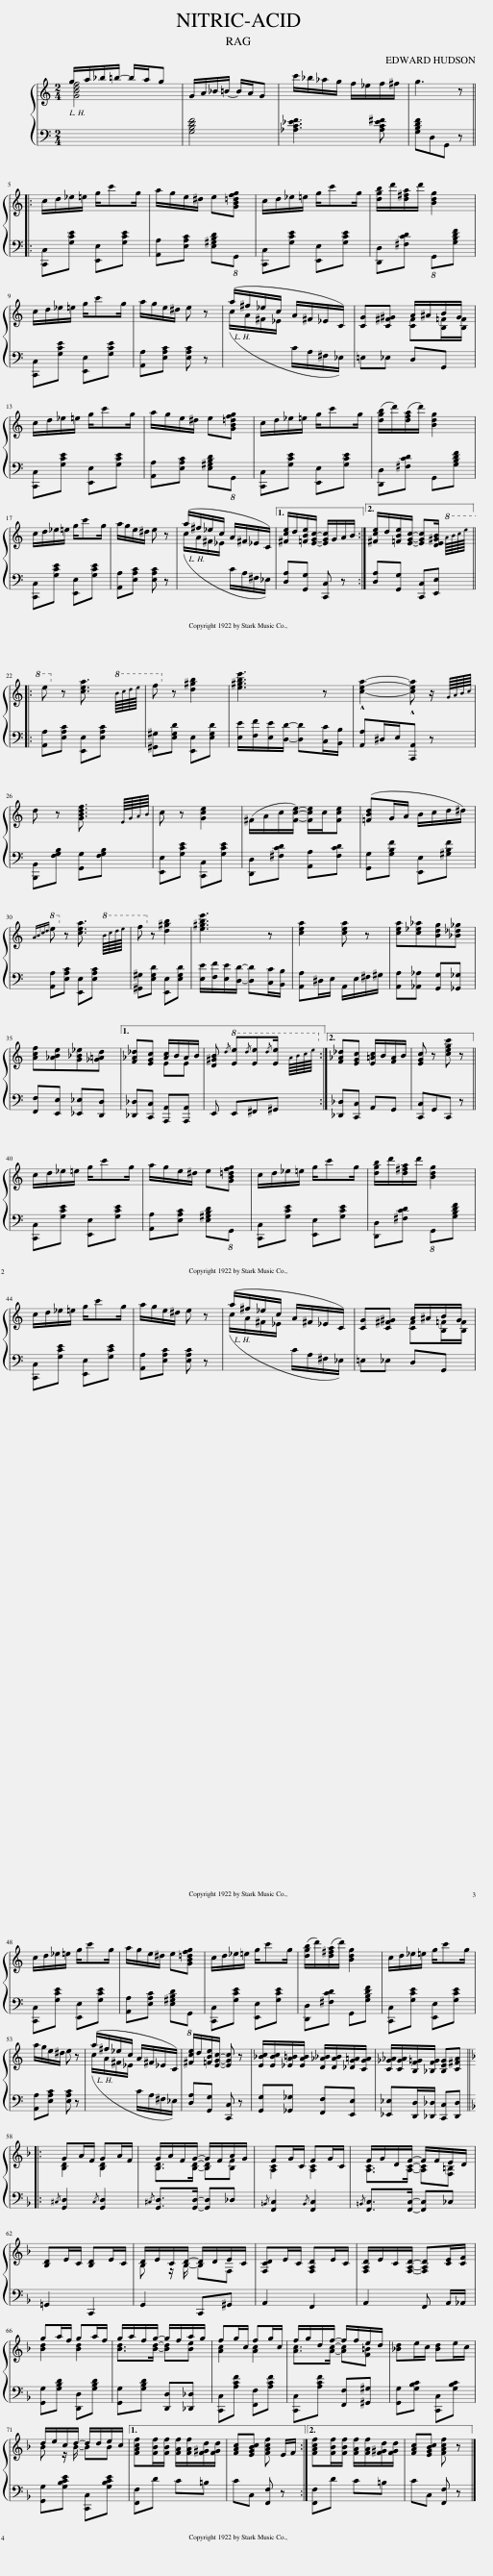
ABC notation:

X:1
%%score { ( 1 2 ) | 3 }
L:1/8
Q:1/4=90
M:2/4
I:linebreak $
K:C
V:1 treble
V:2 treble
V:3 bass
V:1
 g/a/_b/=b/- b/a/g | G/A/_B/=B/- B/A/G | c'/_b/_a/g/ f/_e/f/^f/ | g3 z |:$ c/d/_e/=e/ g/c'g/ | %5
 a/g/e/^d/ e[GB=dfg] | c/d/_e/=e/ g/c'g/ | [dgb]/d'/[d^fa]/d'/ [Bdg]2 |$ c/d/_e/=e/ g/c'g/ | a/g/e/^d/ e z | %10
 (a/^f/_e/c/ A/^F/_E/C/) | [CG][C^F^G] A/^A/B/G/ |$ c/d/_e/=e/ g/c'g/ | a/g/e/^d/ e[GB=dfg] | c/d/_e/=e/ g/c'g/ | %15
 ([dgb]/d'/)([d^fa]/d'/) [Bdg]2 |$ c/d/_e/=e/ g/c'g/ | a/g/e/^d/ e z | (a/^f/_e/c/ A/^F/_E/C/) |1 [^Fce]/d/[=FBe]/[EGc]/- [EGc]/G/A/B/ :|2 %20
 [^Fce]/d/[=FBe]/[EGc]/- [EGc][DE^GB]/!8va(! a/8b/8c'/8e'/8 |:$ e'!8va)! z [cea]3/2!8va(! b/8c'/8d'/8e'/8 | f'!8va)! z [d^gb]2 | [e^gbe']3 z | [cea]2- [cea] z/ G/8A/8B/8c/8 |$ %25
 d z [GBdf]3/2 E/8G/8A/8B/8 | c z [Gce]2 | (^F/A/c/[Fce]/-) [Fce]/c/[Fce] | ([=FBd]G/A/ B/c/d/^d/) |$!8va(!{abc'd'} e'!8va)! z [cea]3/2!8va(! b/8c'/8d'/8e'/8 | %30
 f'!8va)! z [d^gb]2 | [e^gbe']3 z | [cea]2 [cea] z | [cea][c_e_a][Bdg][_B_d_g] |$ [Acf][_ABe][G_B_e][_G=Ad] |1 %35
 [F_A_d][EGc] [Ac]/B/A/B/ | [D^GB]!8va(!{/d'} [ee']{/d'}[ee']{/d'}[ee']/ a/8b/8c'/8e'/8!8va)! :|2 [F_A_d][EGc] [E=Ac]/B/[FA]/B/ | [EGc] z [cegc'] z ||$ c/d/_e/=e/ g/c'g/ | %40
 a/g/e/^d/ e[GB=dfg] | c/d/_e/=e/ g/c'g/ | [dgb]/d'/[d^fa]/d'/ [Bdg]2 |$ c/d/_e/=e/ g/c'g/ | a/g/e/^d/ e z | %45
 (a/^f/_e/c/ A/^F/_E/C/) | [CG][C^F^G] A/^A/B/G/ |$ c/d/_e/=e/ g/c'g/ | a/g/e/^d/ e[GB=dfg] | c/d/_e/=e/ g/c'g/ | %50
 ([dgb]/d'/)([d^fa]/d'/) [Bdg]2 | c/d/_e/=e/ g/c'g/ |$ a/g/e/^d/ e z | (a/^f/_e/c/ A/^F/_E/C/) | [^Fce]/d/[=FBe]/[EGc]/- [EGc] z | %55
 [E_Bc]/[EBc]/[_EA=B]/[EAB]/ [D_A_B]/[DAB]/[_DG=A]/[CGA]/ | [C_G_A]/[CGA]/[B,F=G]/[_B,FG]/ [B,EG][C^FA] |:$[K:F] GA/F/ GA/F/ | G/A/F/G/- G/F/A/G/ | FG/C/ FG/C/ | %60
 F/G/D/F/- F/F/E/D/ |$ [B,D]E/C/ [B,D]E/C/ | D/E/C/D/- D/D/E/C/ | [F,CD]E/C/ [F,A,D]E/C/ | [F,A,D]/E/C/[F,A,D]/- [F,A,D][CE]/[CF]/ |$ %65
 ga/f/ ga/f/ | g/a/f/g/- g/f/a/g/ | fg/c/ fg/c/ | f/g/d/f/- f/f/e/d/ | [_Bd]e/c/ [Bd]e/c/ |$ %70
 d/e/c/d/- d/d/e/c/ |1 [FAcf][FBf]/[FBf]/ [FAf]/[FAf]/[F^Gd]/[FGd]/ | [FAc][EGBc] [FAcf] E/F/ :|2 [FAcf][FBf]/[FBf]/ [FAf]/[FAf]/[F^Gd]/[FGd]/ | [FAc][EGBc] [FAcf] z |] %75
V:2
 [GBdf]4 | x4 | x4 | x4 |:$ x4 | %5
 x4 | x4 | x4 |$ x4 | x4 | %10
 c/A/^F/_E/ x2 | x2 [C^F][B,=F]/[B,F]/ |$ x4 | x4 | x4 | %15
 x4 |$ x4 | x4 | c/A/^F/_E/ x2 |1 x4 :|2 %20
 x7/2!8va(! x/ |:$ x!8va)! x5/2!8va(! x/ | x!8va)! x3 | x4 | x4 |$ %25
 x4 | x4 | x4 | x4 |$!8va(! x!8va)! x5/2!8va(! x/ | %30
 x!8va)! x3 | x4 | x4 | x4 |$ x4 |1 %35
 x2 EE | x!8va(! x3!8va)! :|2 x4 | x4 ||$ x4 | %40
 x4 | x4 | x4 |$ x4 | x4 | %45
 c/A/^F/_E/ x2 | x2 [C^F][B,=F]/[B,F]/ |$ x4 | x4 | x4 | %50
 x4 | x4 |$ x4 | c/A/^F/_E/ x2 | x4 | %55
 x4 | x4 |:$[K:F] [B,D]2 [B,D]2 | [B,D]>[B,D]- [B,D][B,F] | [A,C]2 [A,C]2 | %60
 [A,C]>[A,C]- [A,C][F,=B,] |$ x4 | B, z/ B,/- B,F, | x4 | x4 |$ %65
 [Bd]2 [Bd]2 | [Bd]>[Bd]- [Bd][Be] | [Ac]2 [Ac]2 | [Ac]>[Ac]- [Ac][F=B] | x4 |$ %70
 B z/ B/- BB |1 x4 | x4 :|2 x4 | x4 |] %75
V:3
 x4 | [G,B,DF]4 | [_A,C_EF]3 [A,CE^F] | [G,B,DF]D,G,, z |:$ [C,,C,][G,CE] [E,,E,][G,CE] | %5
 [A,,A,][E,A,C] [E,^G,B,D]!8vb(!G,,,!8vb)! | [C,,C,][G,CE] [E,,E,][G,CE] | [D,,D,][^F,CD]!8vb(! G,,,!8vb)![G,B,DF] |$ [C,,C,][G,CE] [E,,E,][G,CE] | [A,,A,][E,A,C] [E,A,C] z | %10
 x2 C/A,/^F,/_E,/ | =E,_E, D,G,, |$ [C,,C,][G,CE] [E,,E,][G,CE] | [A,,A,][E,A,C] [E,^G,B,D]!8vb(!G,,,!8vb)! | [C,,C,][G,CE] [E,,E,][G,CE] | %15
 [D,,D,][^F,CD] G,,[G,B,DF] |$ [C,,C,][G,CE] [E,,E,][G,CE] | [A,,A,][E,A,C] [E,A,C] z | x2 C/A,/^F,/_E,/ |1 [D,A,][G,,G,] [C,,C,] z :|2 %20
 [D,A,][G,,G,] [C,,C,][E,,E,] |:$ [A,,A,][E,A,C] [E,,E,][E,A,C] | [^G,,^G,][E,G,D] [E,,E,][E,G,D] | [E,E]/[F,F]/[E,E]/[D,D]/- [D,D][C,C]/[B,,B,]/ | !^![A,,A,]^D,/E,/!^![A,,,A,,] z |$ %25
 [B,,,B,,][F,G,B,] [G,,G,][F,G,B,] | [E,,E,][G,CE] [C,,C,][G,CE] | [D,,D,][^F,CD] [A,,A,][F,CD] | [G,,G,][G,B,F] [E,,E,][^G,B,F] |$ [A,,A,][E,A,C] [E,,E,][E,A,C] | %30
 [^G,,^G,][E,G,D] [E,,E,][E,G,D] | [E,E]/[F,F]/[E,E]/[D,D]/- [D,D][C,C]/[B,,B,]/ | [A,,A,]^D,/E,/ A,,/E,/^F,/^G,/ | [A,,A,][_A,,_A,] [G,,G,][_G,,_G,] |$ [F,,F,][E,,E,] [_E,,_E,][D,,D,] |1 %35
 [_D,,_D,][C,,C,] [A,,,A,,][A,,,A,,] | E,, E,,^F,,^G,, :|2 [_D,,_D,][C,,C,] A,,G,, | [C,,C,]G,,C,, z ||$ [C,,C,][G,CE] [E,,E,][G,CE] | %40
 [A,,A,][E,A,C] [E,^G,B,D]!8vb(!G,,,!8vb)! | [C,,C,][G,CE] [E,,E,][G,CE] | [D,,D,][^F,CD]!8vb(! G,,,!8vb)![G,B,DF] |$ [C,,C,][G,CE] [E,,E,][G,CE] | [A,,A,][E,A,C] [E,A,C] z | %45
 x2 C/A,/^F,/_E,/ | =E,_E, D,G,, |$ [C,,C,][G,CE] [E,,E,][G,CE] | [A,,A,][E,A,C] [E,^G,B,D]!8vb(!G,,,!8vb)! | [C,,C,][G,CE] [E,,E,][G,CE] | %50
 [D,,D,][^F,CD] G,,[G,B,DF] | [C,,C,][G,CE] [E,,E,][G,CE] |$ [A,,A,][E,A,C] [E,A,C] z | x2 C/A,/^F,/_E,/ | [D,A,][G,,G,] [C,,C,] z | %55
 [G,,G,][_G,,_G,] [F,,F,][E,,E,] | [_E,,_E,][D,,D,]/[_D,,_D,]/ [C,,C,][D,,D,] |:$[K:F]{/^C,} [G,,D,]2{/C,} [G,,D,]2 |{/^C,} [G,,D,]>[G,,D,]- [G,,D,]_D, |{/=B,,} [F,,C,]2{/B,,} [F,,C,]2 | %60
{/=B,,} [F,,C,]>[F,,C,]- [F,,C,]_C, |$ =G,,2 C,,2 | G,,2 C,,^G,, | A,,2 F,,2 | A,,2 F,, A,,/_A,,/ |$ %65
 [G,,G,][G,B,D] [D,,D,][G,B,D] | [G,,G,][G,B,D] [D,,D,][_D,,_D,] | [C,,C,][A,CF] [F,,F,][A,CF] | [C,,C,][A,CF] [F,,F,][^G,,^G,] | [G,,G,][G,B,C] [C,,C,][G,B,C] |$ %70
 [G,,G,][G,B,CE] [C,,C,][G,B,CE] |1 [F,,F,]D C=B, | CC, [F,,F,] z :|2 [F,,F,]D C=B, | CC, [F,,F,] z |] %75
